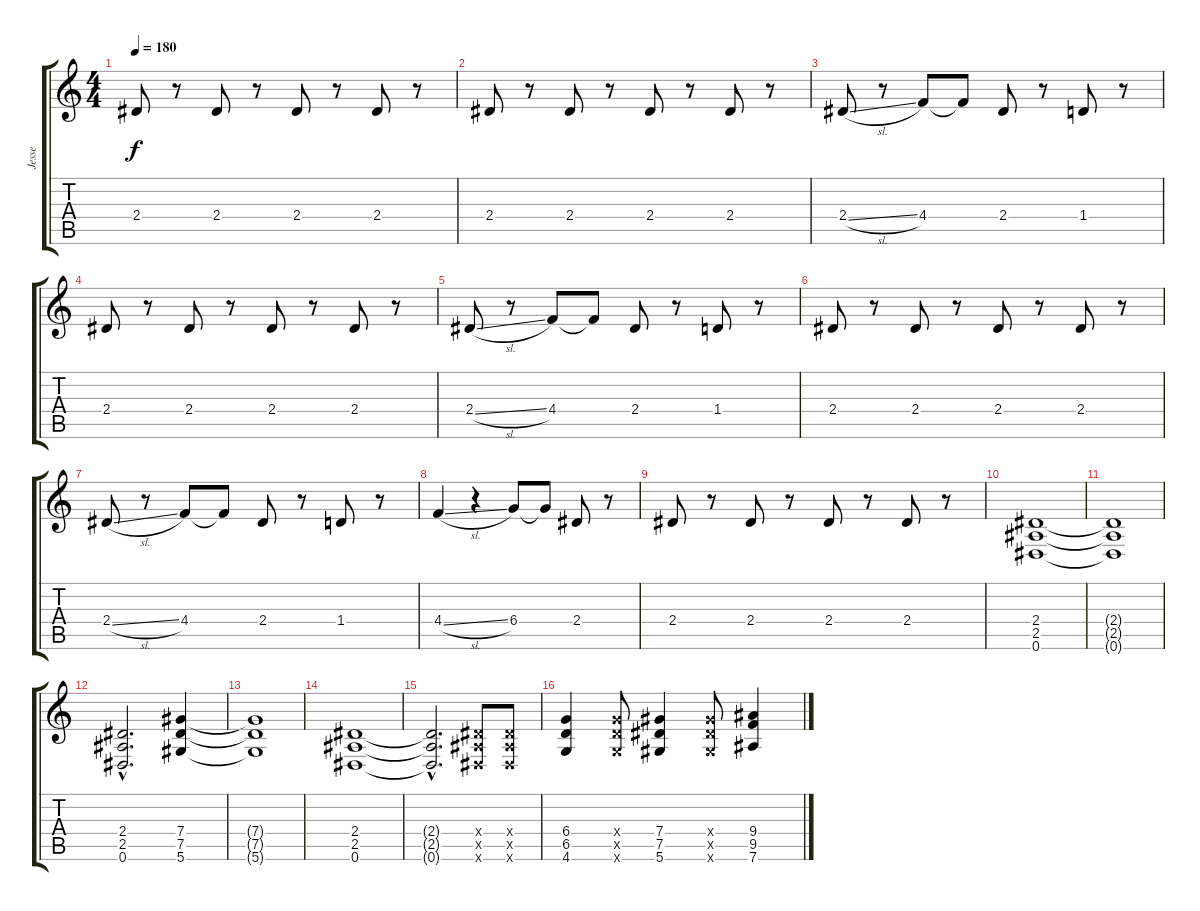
\track ("Jesse" "Jesse") {instrument distortionguitar}
\staff {score tabs}
\tuning (Eb4 Bb3 Gb3 Db3 Ab2 Eb2) {hide}
\ts (4 4)
\tempo 180
\clef g2
\ks c
2.4.8{dy f} r.8 2.4.8 r.8 2.4.8 r.8 2.4.8 r.8 |
2.4.8 r.8 2.4.8 r.8 2.4.8 r.8 2.4.8 r.8 |
2.4{sl}.8 r.8 4.4.8 4.4{t}.8 2.4.8 r.8 1.4.8 r.8 |
2.4.8 r.8 2.4.8 r.8 2.4.8 r.8 2.4.8 r.8 |
2.4{sl}.8 r.8 4.4.8 4.4{t}.8 2.4.8 r.8 1.4.8 r.8 |
2.4.8 r.8 2.4.8 r.8 2.4.8 r.8 2.4.8 r.8 |
2.4{sl}.8 r.8 4.4.8 4.4{t}.8 2.4.8 r.8 1.4.8 r.8 |
4.4{sl}.4 r.4 6.4.8 6.4{t}.8 2.4.8 r.8 |
2.4.8 r.8 2.4.8 r.8 2.4.8 r.8 2.4.8 r.8 |
(2.4 2.5 0.6).1 |
(2.4{t} 2.5{t} 0.6{t}).1 |
(2.4{hac} 2.5{hac} 0.6{hac}).2{d} (7.4 7.5 5.6).4 |
(7.4{t} 7.5{t} 5.6{t}).1 |
(2.4 2.5 0.6).1 |
(2.4{hac t} 2.5{hac t} 0.6{hac t}).2{d} (2.4{x} 2.5{x} 0.6{x}).8 (2.4{x} 2.5{x} 0.6{x}).8 |
(6.4 6.5 4.6).4 (6.4{x} 6.5{x} 4.6{x}).8 (7.4 7.5 5.6).4 (7.4{x} 7.5{x} 5.6{x}).8 (9.4 9.5 7.6).4
